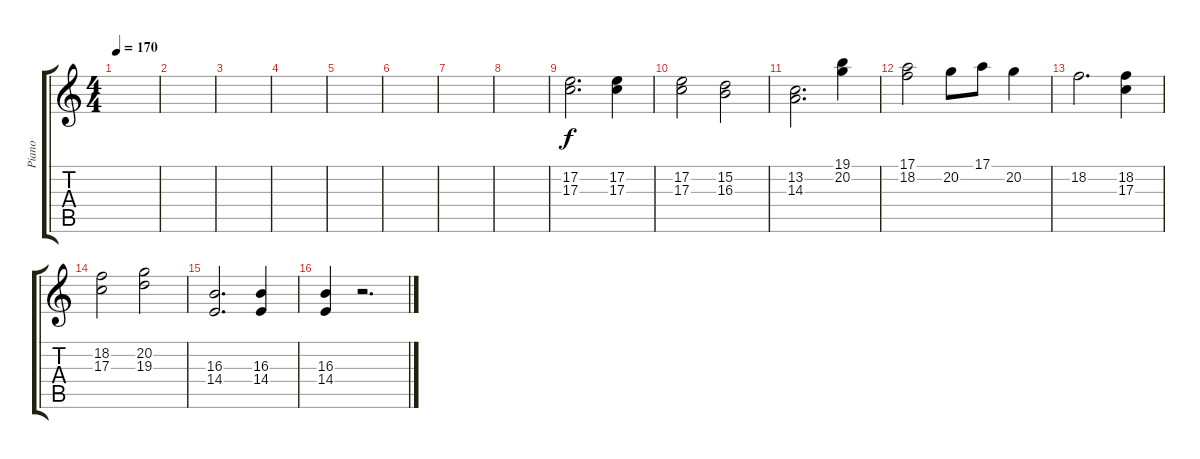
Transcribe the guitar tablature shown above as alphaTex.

\track ("Piano" "Piano") {instrument acousticgrandpiano}
\staff {score tabs}
\tuning (E4 B3 G3 D3 A2 E2) {hide}
\ts (4 4)
\tempo 170
\clef g2
\ks c
|
|
|
|
|
|
|
|
(17.2 17.3).2{d} (17.2 17.3).4 |
(17.2 17.3).2 (15.2 16.3).2 |
(13.2 14.3).2{d} (19.1 20.2).4 |
(17.1 18.2).2 20.2.8 17.1.8 20.2.4 |
18.2.2{d} (18.2 17.3).4 |
(18.2 17.3).2 (20.2 19.3).2 |
(16.3 14.4).2{d} (16.3 14.4).4 |
(16.3 14.4).4 r.2{d}
